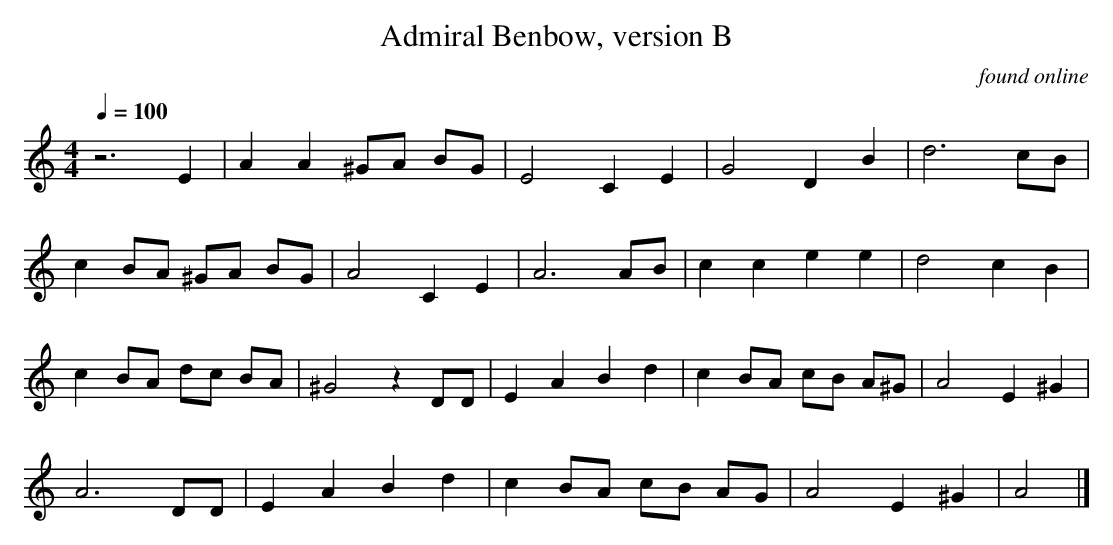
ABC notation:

X:1
T:Admiral Benbow, version B
C:found online
Q:1/4=100
V:1
M:4/4
L:1/8
K:C
z6 E2 |A2 A2 ^GA BG |E4 C2 E2 |G4 D2 B2 |d6 cB |
c2 BA ^GA BG |A4 C2 E2 |A6 AB |c2 c2 e2 e2 |d4 c2 B2 |
c2 BA dc BA |^G4 z2 DD |E2 A2 B2 d2 |c2 BA cB A^G |A4 E2 ^G2|
A6 DD | E2 A2 B2 d2 |c2 BA cB AG |A4 E2 ^G2 |A4 |]
